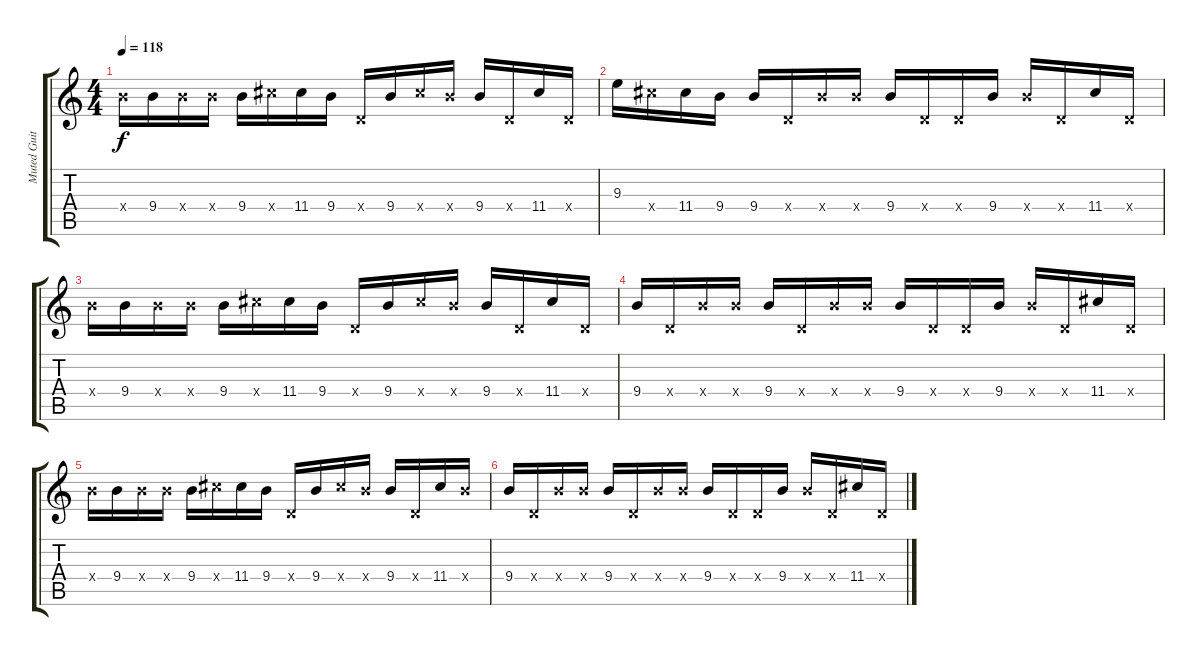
\track ("Muted Guitar" "Muted Guit") {instrument electricguitarmuted}
\staff {score tabs}
\tuning (E4 B3 G3 D3 A2 E2) {hide}
\ts (4 4)
\tempo 118
\clef g2
\ks c
9.4{x}.16{dy f} 9.4.16 9.4{x}.16 9.4{x}.16 9.4.16 11.4{x}.16 11.4.16 9.4.16 0.4{x}.16 9.4.16 11.4{x}.16 9.4{x}.16 9.4.16 0.4{x}.16 11.4.16 0.4{x}.16 |
9.3.16 11.4{x}.16 11.4.16 9.4.16 9.4.16 0.4{x}.16 9.4{x}.16 9.4{x}.16 9.4.16 0.4{x}.16 0.4{x}.16 9.4.16 9.4{x}.16 0.4{x}.16 11.4.16 0.4{x}.16 |
9.4{x}.16 9.4.16 9.4{x}.16 9.4{x}.16 9.4.16 11.4{x}.16 11.4.16 9.4.16 0.4{x}.16 9.4.16 11.4{x}.16 9.4{x}.16 9.4.16 0.4{x}.16 11.4.16 0.4{x}.16 |
9.4.16 0.4{x}.16 9.4{x}.16 9.4{x}.16 9.4.16 0.4{x}.16 9.4{x}.16 9.4{x}.16 9.4.16 0.4{x}.16 0.4{x}.16 9.4.16 9.4{x}.16 0.4{x}.16 11.4.16 0.4{x}.16 |
9.4{x}.16 9.4.16 9.4{x}.16 9.4{x}.16 9.4.16 11.4{x}.16 11.4.16 9.4.16 0.4{x}.16 9.4.16 11.4{x}.16 9.4{x}.16 9.4.16 0.4{x}.16 11.4.16 9.4{x}.16 |
9.4.16 0.4{x}.16 9.4{x}.16 9.4{x}.16 9.4.16 0.4{x}.16 9.4{x}.16 9.4{x}.16 9.4.16 0.4{x}.16 0.4{x}.16 9.4.16 9.4{x}.16 0.4{x}.16 11.4.16 0.4{x}.16
